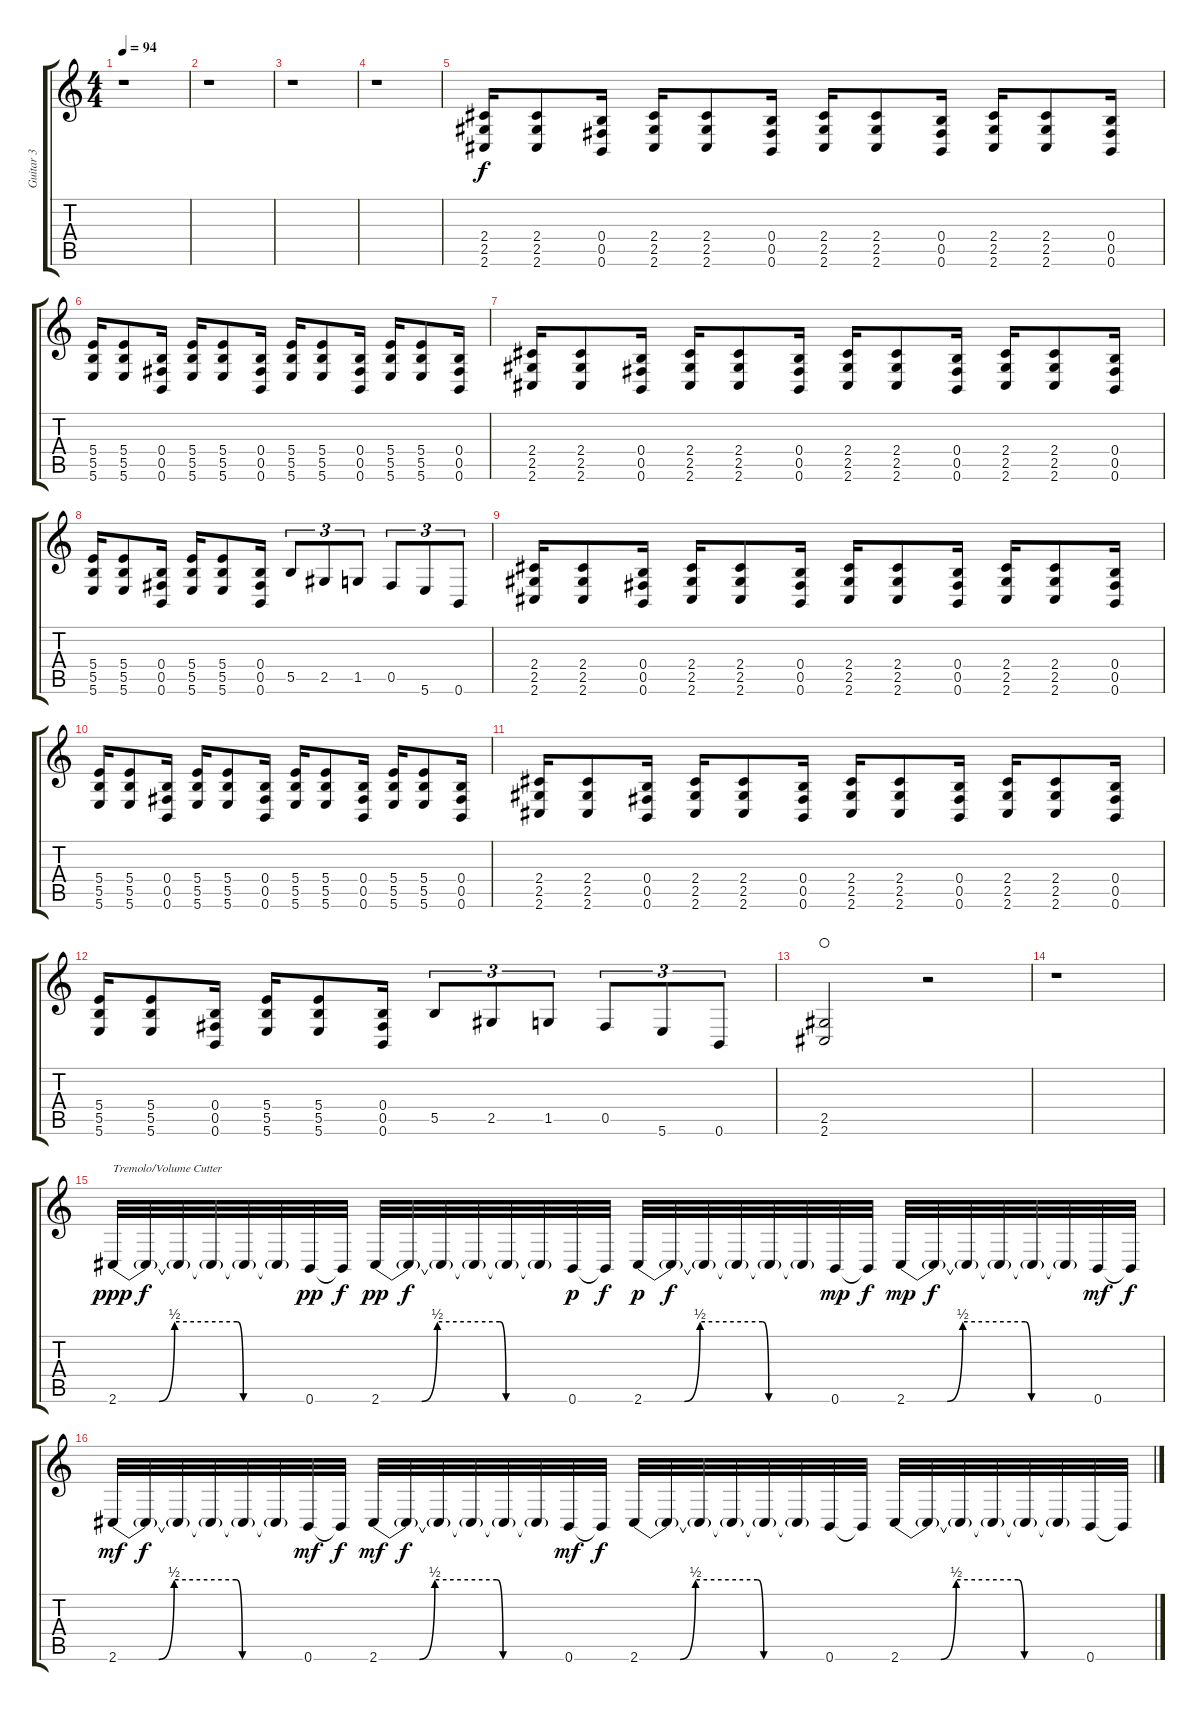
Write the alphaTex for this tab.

\track ("Guitar 3" "Guitar 3") {instrument distortionguitar}
\staff {score tabs}
\tuning (Db4 Ab3 E3 B2 Gb2 B1) {hide}
\ts (4 4)
\tempo 94
\clef g2
\ks c
r.1{dy f} |
r.1 |
r.1 |
r.1 |
(2.4 2.5 2.6).16 (2.4 2.5 2.6).8 (0.4 0.5 0.6).16 (2.4 2.5 2.6).16 (2.4 2.5 2.6).8 (0.4 0.5 0.6).16 (2.4 2.5 2.6).16 (2.4 2.5 2.6).8 (0.4 0.5 0.6).16 (2.4 2.5 2.6).16 (2.4 2.5 2.6).8 (0.4 0.5 0.6).16 |
(5.4 5.5 5.6).16 (5.4 5.5 5.6).8 (0.4 0.5 0.6).16 (5.4 5.5 5.6).16 (5.4 5.5 5.6).8 (0.4 0.5 0.6).16 (5.4 5.5 5.6).16 (5.4 5.5 5.6).8 (0.4 0.5 0.6).16 (5.4 5.5 5.6).16 (5.4 5.5 5.6).8 (0.4 0.5 0.6).16 |
(2.4 2.5 2.6).16 (2.4 2.5 2.6).8 (0.4 0.5 0.6).16 (2.4 2.5 2.6).16 (2.4 2.5 2.6).8 (0.4 0.5 0.6).16 (2.4 2.5 2.6).16 (2.4 2.5 2.6).8 (0.4 0.5 0.6).16 (2.4 2.5 2.6).16 (2.4 2.5 2.6).8 (0.4 0.5 0.6).16 |
(5.4 5.5 5.6).16 (5.4 5.5 5.6).8 (0.4 0.5 0.6).16 (5.4 5.5 5.6).16 (5.4 5.5 5.6).8 (0.4 0.5 0.6).16 5.5.8{tu (3 2)} 2.5.8{tu (3 2)} 1.5.8{tu (3 2)} 0.5.8{tu (3 2)} 5.6.8{tu (3 2)} 0.6.8{tu (3 2)} |
(2.4 2.5 2.6).16 (2.4 2.5 2.6).8 (0.4 0.5 0.6).16 (2.4 2.5 2.6).16 (2.4 2.5 2.6).8 (0.4 0.5 0.6).16 (2.4 2.5 2.6).16 (2.4 2.5 2.6).8 (0.4 0.5 0.6).16 (2.4 2.5 2.6).16 (2.4 2.5 2.6).8 (0.4 0.5 0.6).16 |
(5.4 5.5 5.6).16 (5.4 5.5 5.6).8 (0.4 0.5 0.6).16 (5.4 5.5 5.6).16 (5.4 5.5 5.6).8 (0.4 0.5 0.6).16 (5.4 5.5 5.6).16 (5.4 5.5 5.6).8 (0.4 0.5 0.6).16 (5.4 5.5 5.6).16 (5.4 5.5 5.6).8 (0.4 0.5 0.6).16 |
(2.4 2.5 2.6).16 (2.4 2.5 2.6).8 (0.4 0.5 0.6).16 (2.4 2.5 2.6).16 (2.4 2.5 2.6).8 (0.4 0.5 0.6).16 (2.4 2.5 2.6).16 (2.4 2.5 2.6).8 (0.4 0.5 0.6).16 (2.4 2.5 2.6).16 (2.4 2.5 2.6).8 (0.4 0.5 0.6).16 |
(5.4 5.5 5.6).16 (5.4 5.5 5.6).8 (0.4 0.5 0.6).16 (5.4 5.5 5.6).16 (5.4 5.5 5.6).8 (0.4 0.5 0.6).16 5.5.8{tu (3 2)} 2.5.8{tu (3 2)} 1.5.8{tu (3 2)} 0.5.8{tu (3 2)} 5.6.8{tu (3 2)} 0.6.8{tu (3 2)} |
(2.5 2.6).2{waho} r.2 |
r.1 |
2.6{be (custom 0 0 13 0 18 2 38 2 40 0 60 0)}.32{txt "Tremolo/Volume Cutter" dy ppp volume 14} 2.6{t}.32{dy f volume 7} 2.6{t}.32{volume 14} 2.6{t}.32{volume 7} 2.6{t}.32{volume 14} 2.6{t}.32{volume 7} 0.6.32{dy pp volume 14} 0.6{t}.32{dy f volume 7} 2.6{be (custom 0 0 13 0 18 2 38 2 40 0 60 0)}.32{dy pp volume 14} 2.6{t}.32{dy f volume 7} 2.6{t}.32{volume 14} 2.6{t}.32{volume 7} 2.6{t}.32{volume 14} 2.6{t}.32{volume 7} 0.6.32{dy p volume 14} 0.6{t}.32{dy f volume 7} 2.6{be (custom 0 0 13 0 18 2 38 2 40 0 60 0)}.32{dy p volume 14} 2.6{t}.32{dy f volume 7} 2.6{t}.32{volume 14} 2.6{t}.32{volume 7} 2.6{t}.32{volume 14} 2.6{t}.32{volume 7} 0.6.32{dy mp volume 14} 0.6{t}.32{dy f volume 7} 2.6{be (custom 0 0 13 0 18 2 38 2 40 0 60 0)}.32{dy mp volume 14} 2.6{t}.32{dy f volume 7} 2.6{t}.32{volume 14} 2.6{t}.32{volume 7} 2.6{t}.32{volume 14} 2.6{t}.32{volume 7} 0.6.32{dy mf volume 14} 0.6{t}.32{dy f volume 7} |
2.6{be (custom 0 0 13 0 18 2 38 2 40 0 60 0)}.32{dy mf volume 14} 2.6{t}.32{dy f volume 7} 2.6{t}.32{volume 14} 2.6{t}.32{volume 7} 2.6{t}.32{volume 14} 2.6{t}.32{volume 7} 0.6.32{dy mf volume 14} 0.6{t}.32{dy f volume 7} 2.6{be (custom 0 0 13 0 18 2 38 2 40 0 60 0)}.32{dy mf volume 14} 2.6{t}.32{dy f volume 7} 2.6{t}.32{volume 14} 2.6{t}.32{volume 7} 2.6{t}.32{volume 14} 2.6{t}.32{volume 7} 0.6.32{dy mf volume 14} 0.6{t}.32{dy f volume 7} 2.6{be (custom 0 0 13 0 18 2 38 2 40 0 60 0)}.32{volume 14} 2.6{t}.32{volume 7} 2.6{t}.32{volume 14} 2.6{t}.32{volume 7} 2.6{t}.32{volume 14} 2.6{t}.32{volume 7} 0.6.32{volume 14} 0.6{t}.32{volume 7} 2.6{be (custom 0 0 13 0 18 2 38 2 40 0 60 0)}.32{volume 14} 2.6{t}.32{volume 7} 2.6{t}.32{volume 14} 2.6{t}.32{volume 7} 2.6{t}.32{volume 14} 2.6{t}.32{volume 7} 0.6.32{volume 14} 0.6{t}.32{volume 7}
